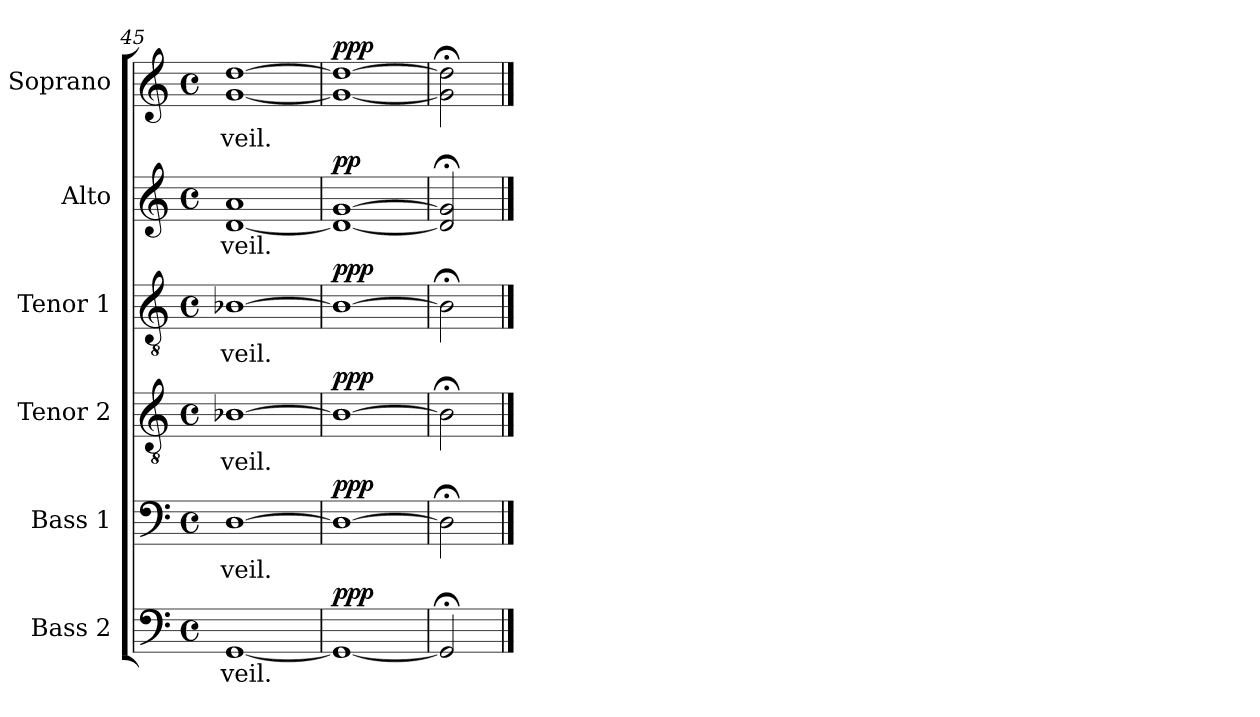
**kern	**text	**dynam	**kern	**text	**dynam	**kern	**text	**dynam	**kern	**text	**dynam	**kern	**text	**dynam	**kern	**text	**dynam
*part6	*part6	*part6	*part5	*part5	*part5	*part4	*part4	*part4	*part3	*part3	*part3	*part2	*part2	*part2	*part1	*part1	*part1
*staff6	*staff6	*staff6	*staff5	*staff5	*staff5	*staff4	*staff4	*staff4	*staff3	*staff3	*staff3	*staff2	*staff2	*staff2	*staff1	*staff1	*staff1
*I"Bass 2	*	*	*I"Bass  1	*	*	*I"Tenor 2	*	*	*I"Tenor 1	*	*	*I"Alto	*	*	*I"Soprano	*	*
*I'B2.	*	*	*I'B1.	*	*	*I'T2.	*	*	*I'T1.	*	*	*I'A.	*	*	*I'S.	*	*
*clefF4	*	*	*clefF4	*	*	*clefGv2	*	*	*clefGv2	*	*	*clefG2	*	*	*clefG2	*	*
*	*	*	*	*	*	*ITrd7c12	*	*	*ITrd7c12	*	*	*	*	*	*	*	*
*k[]	*	*	*k[]	*	*	*k[]	*	*	*k[]	*	*	*k[]	*	*	*k[]	*	*
*C:	*	*	*C:	*	*	*C:	*	*	*C:	*	*	*C:	*	*	*C:	*	*
*M4/4	*	*	*M4/4	*	*	*M4/4	*	*	*M4/4	*	*	*M4/4	*	*	*M4/4	*	*
*met(c)	*	*	*met(c)	*	*	*met(c)	*	*	*met(c)	*	*	*met(c)	*	*	*met(c)	*	*
=45	=45	=45	=45	=45	=45	=45	=45	=45	=45	=45	=45	=45	=45	=45	=45	=45	=45
!	!LO:LY:b:color=#000000	!	!	!	!	!	!	!	!	!	!	!	!	!	!	!	!
!	!	!	!	!LO:LY:b:color=#000000	!	!	!	!	!	!	!	!	!	!	!	!	!
!	!	!	!	!	!	!	!LO:LY:b:color=#000000	!	!	!	!	!	!	!	!	!	!
!	!	!	!	!	!	!	!	!	!	!LO:LY:b:color=#000000	!	!	!	!	!	!	!
!	!	!	!	!	!	!	!	!	!	!	!	!	!LO:LY:b:color=#000000	!	!	!	!
*	*	*	*	*	*	*	*	*	*	*	*	*^	*	*	*	*	*
!	!	!	!	!	!	!	!	!	!	!	!	!	!	!	!	!	!LO:LY:b:color=#000000	!
[1GGi	veil.	.	[1Di	veil.	.	[1BB-Xi	veil.	.	[1BB-Xi	veil.	.	1ai	[1di	veil.	.	[1gi [1ddi	veil.	.
*	*	*	*	*	*	*	*	*	*	*	*	*v	*v	*	*	*	*	*
=46	=46	=46	=46	=46	=46	=46	=46	=46	=46	=46	=46	=46	=46	=46	=46	=46	=46
1GGi_	.	ppp	1Di_	.	ppp	1BB-i_	.	ppp	1BB-i_	.	ppp	1di_ [1gi	.	pp	1gi_ 1ddi_	.	ppp
=47	=47	=47	=47	=47	=47	=47	=47	=47	=47	=47	=47	=47	=47	=47	=47	=47	=47
2GG;i/]	.	.	2D;i\]	.	.	2BB-;i\]	.	.	2BB-;i\]	.	.	2di/]; 2gi];	.	.	2gi\]; 2ddi];	.	.
==	==	==	==	==	==	==	==	==	==	==	==	==	==	==	==	==	==
*-	*-	*-	*-	*-	*-	*-	*-	*-	*-	*-	*-	*-	*-	*-	*-	*-	*-
